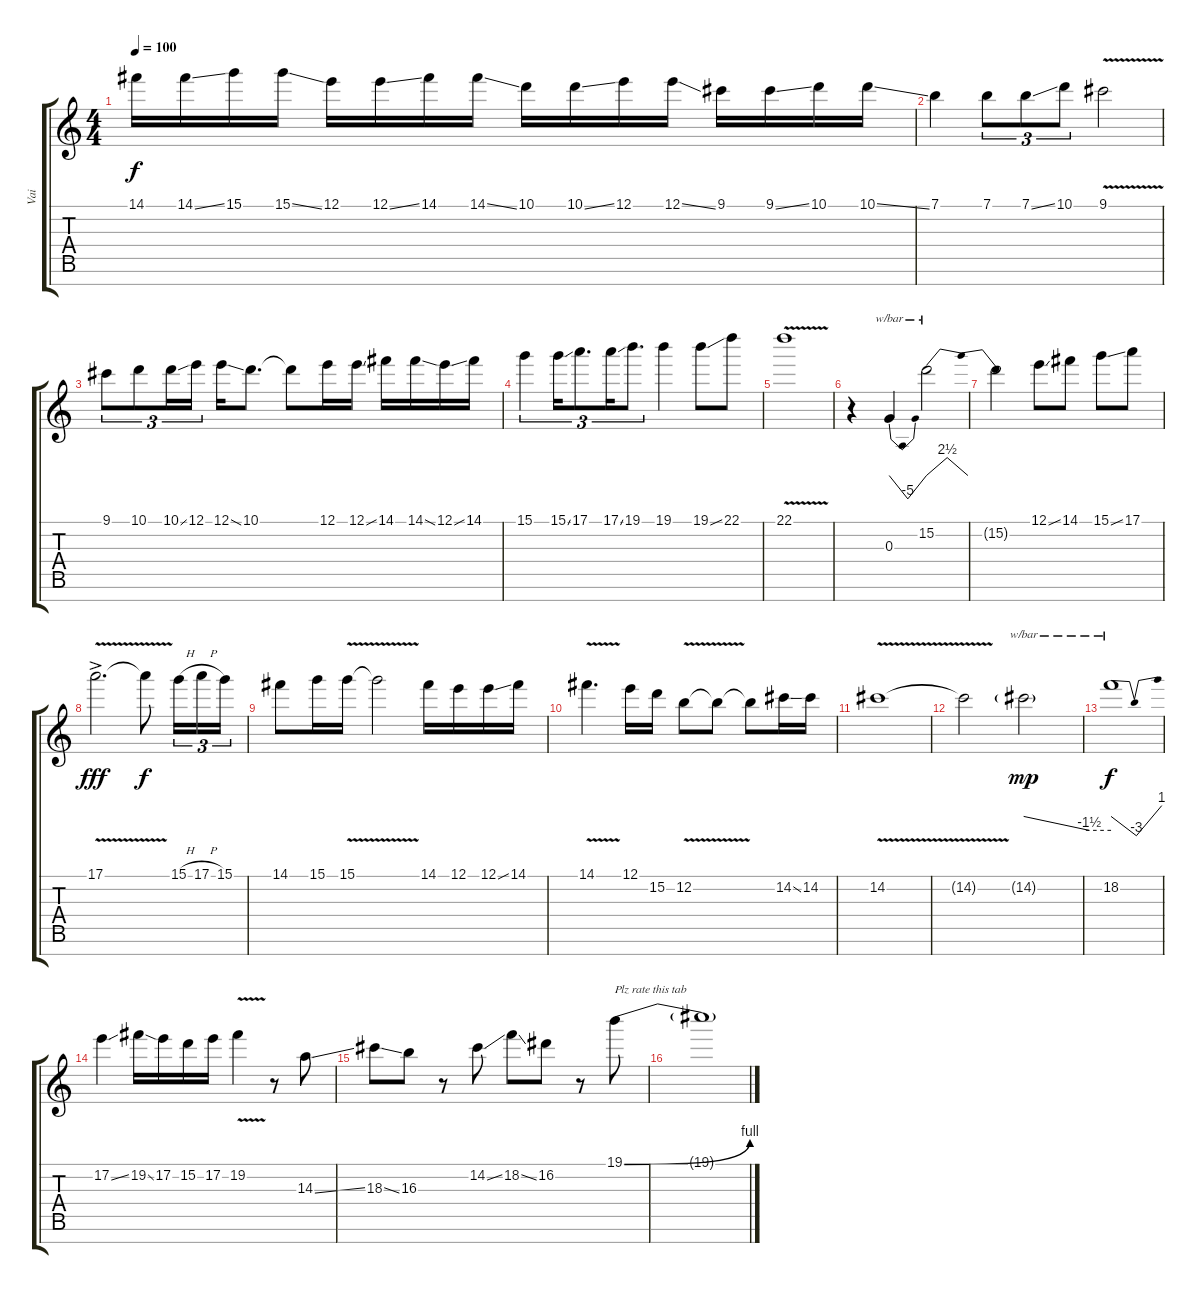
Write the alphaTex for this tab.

\track ("Vai" "Vai") {instrument overdrivenguitar}
\staff {score tabs}
\tuning (E4 B3 G3 D3 A2 E2 B1) {hide}
\ts (4 4)
\tempo 100
\clef g2
\ks c
14.1.16{dy f} 14.1{ss}.16 15.1.16 15.1{ss}.16 12.1.16 12.1{ss}.16 14.1.16 14.1{ss}.16 10.1.16 10.1{ss}.16 12.1.16 12.1{ss}.16 9.1.16 9.1{ss}.16 10.1.16 10.1{ss}.16 |
7.1.4 7.1.8{tu (3 2)} 7.1{ss}.8{tu (3 2)} 10.1.8{tu (3 2)} 9.1{v}.2 |
9.1.8{tu (3 2)} 10.1.8{tu (3 2)} 10.1{ss}.16{tu (3 2)} 12.1.16{tu (3 2)} 12.1{ss}.16 10.1.8{d} 10.1{t}.8 12.1.16 12.1{ss}.16 14.1.16 14.1{ss}.16 12.1{ss}.16 14.1.16 |
15.1.4{tu (3 2)} 15.1{ss}.16{tu (3 2)} 17.1.8{d tu (3 2)} 17.1{ss}.16{tu (3 2)} 19.1.8{d tu (3 2)} 19.1.4 19.1{ss}.8 22.1.8 |
22.1{v}.1 |
r.4 0.3.4{tbe (dip default 0 0 30 -20 60 0)} 15.2.2{tbe (dip default 0 0 30 10 60 0)} |
15.2{t}.2 12.1{ss}.8 14.1.8 15.1{ss}.8 17.1.8 |
17.1{v ac}.2{d dy fff} 17.1{t}.8{dy f} 15.1{h}.16{tu (3 2)} 17.1{h}.16{tu (3 2)} 15.1.16{tu (3 2)} |
14.1.8 15.1.16 15.1{v}.16 15.1{t}.2 14.1.16 12.1.16 12.1{ss}.16 14.1.16 |
14.1{v}.4{d} 12.1.16 15.2.16 12.2{v}.8 12.2{t}.8 12.2{t}.8 14.2{ss}.16 14.2.16 |
14.2{v}.1 |
14.2{t}.2 14.2{g}.2{tbe (custom default 0 0 45 -6 60 -6) dy mp} |
18.2.1{tbe (dip default 0 0 30 -12 60 4) dy f} |
17.2{ss}.4 19.2{ss}.16 17.2.16 15.2.16 17.2.16 19.2{v}.4 r.8 14.3{ss}.8 |
18.3{ss}.8 16.3.8 r.8 14.2{ss}.8 18.2{ss}.8 16.2.8 r.8 19.1{be (bend 0 0 60 4)}.8{txt "Plz rate this tab"} |
19.1{t}.1
